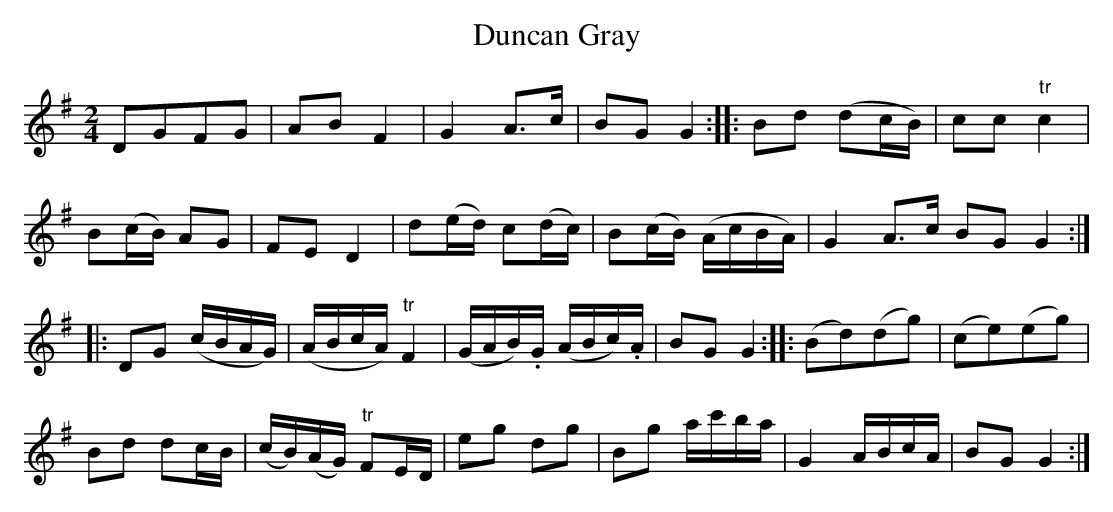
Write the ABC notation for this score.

X:1
T:Duncan Gray
M:2/4
L:1/8
K:G
DGFG| AB F2| G2A>c| BG G2:: \
Bd (dc/B/)| cc "tr"c2|
B(c/B/) AG| FE D2|\
d(e/d/) c(d/c/)| B(c/B/) (A/c/B/A/)| G2A>c BG G2::
L:1/16
D2G2 (cBAG)| (ABcA) "tr"F4| \
(GAB).G (ABc).A| B2G2 G4::\
(B2d2)(d2g2)| (c2e2)(e2g2)|
B2d2 d2cB| (cB)(AG) "tr"F2ED|\
e2g2 d2g2| B2g2 ac'ba| G4 ABcA| B2G2 G4:|
